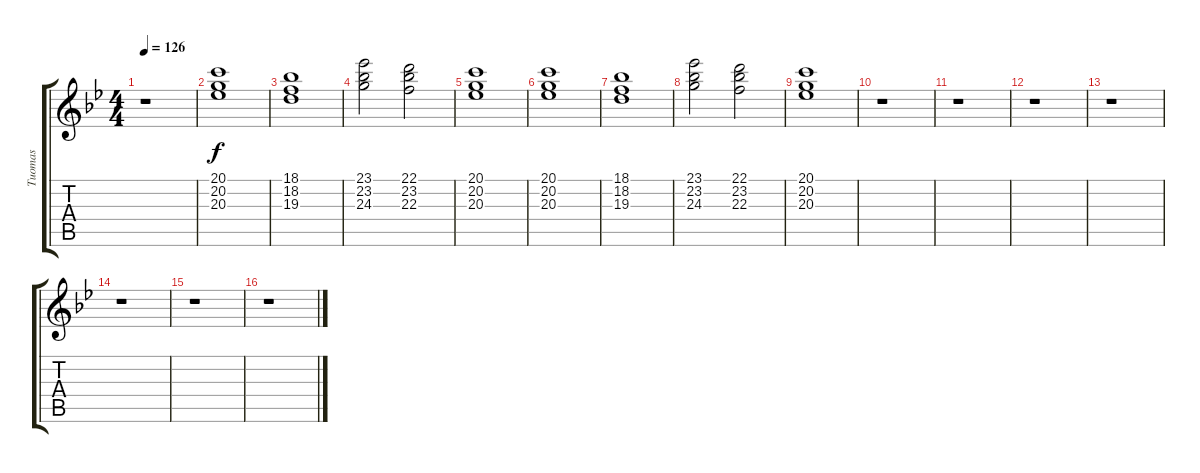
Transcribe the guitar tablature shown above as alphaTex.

\track ("Tuomas" "Tuomas") {instrument stringensemble1}
\staff {score tabs}
\tuning (E4 B3 G3 D3 A2 E2) {hide}
\ts (4 4)
\tempo 126
\clef g2
\ks gminor
r.1{dy f} |
(20.1 20.2 20.3).1{volume 12} |
(18.1 18.2 19.3).1 |
(23.1 23.2 24.3).2 (22.1 23.2 22.3).2 |
(20.1 20.2 20.3).1 |
(20.1 20.2 20.3).1 |
(18.1 18.2 19.3).1 |
(23.1 23.2 24.3).2 (22.1 23.2 22.3).2 |
(20.1 20.2 20.3).1 |
r.1 |
r.1 |
r.1 |
r.1 |
r.1 |
r.1 |
r.1
